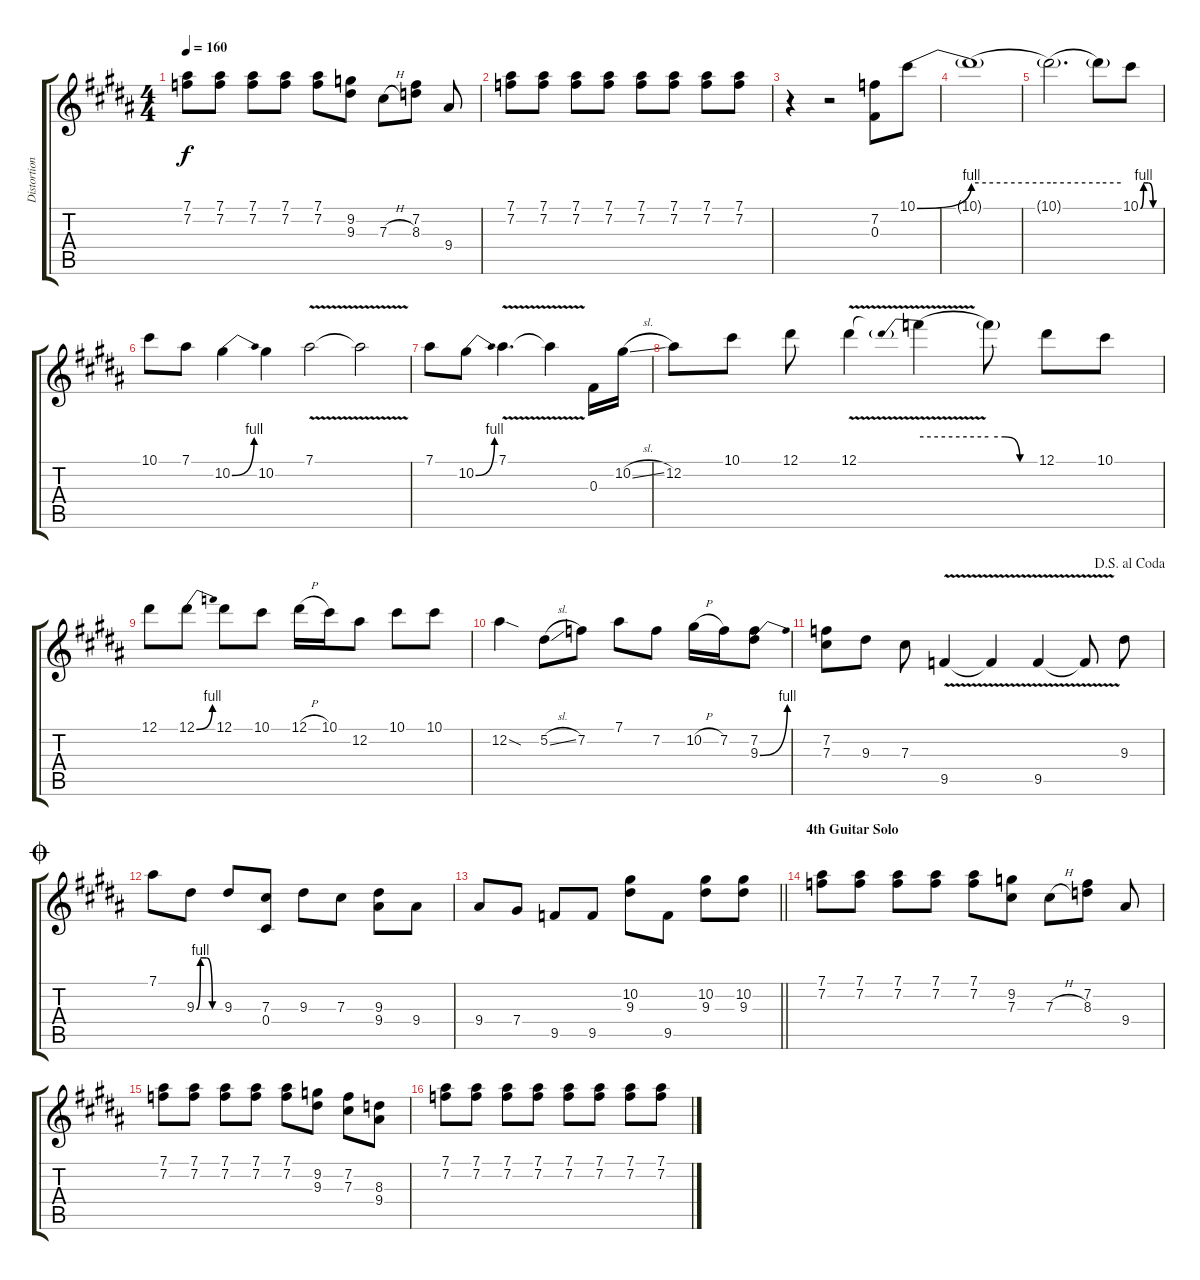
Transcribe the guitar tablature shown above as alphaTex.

\track ("Distortion Guitar" "Distortion") {instrument overdrivenguitar}
\staff {score tabs}
\tuning (Eb4 Bb3 Gb3 Db3 Ab2 Eb2) {hide}
\ts (4 4)
\tempo 160
\clef g2
\ks g#minor
(7.1 7.2).8{dy f} (7.1 7.2).8 (7.1 7.2).8 (7.1 7.2).8 (7.1 7.2).8 (9.2 9.3).8 7.3{h}.8 (7.2 8.3).8 9.4.8 |
\ks b
(7.1 7.2).8 (7.1 7.2).8 (7.1 7.2).8 (7.1 7.2).8 (7.1 7.2).8 (7.1 7.2).8 (7.1 7.2).8 (7.1 7.2).8 |
\ks g#minor
r.4 r.2 (7.2 0.3).8 10.1{be (bend 0 0 60 4)}.8 |
10.1{be (hold 0 4 60 4) t}.1 |
10.1{be (hold 0 4 60 4) t}.2{d} 10.1{be (hold 0 4 60 4) t}.8 10.1{be (custom 0 0 10 4 25 4 40 0 60 0)}.8 |
\ks b
10.1.8 7.1.8 10.2{be (bend 0 0 60 4)}.4 10.2.4 7.1{v}.2 7.1{t}.2 |
\ks g#minor
7.1.8 10.2{be (bend 0 0 60 4)}.8 7.1{v}.4{d} 7.1{t}.4 0.3.16 10.2{sl}.16 |
\ks b
12.2.8 10.1.8 12.1.8 12.1{v}.4 12.1{be (prebend 0 4 60 4) t}.4 12.1{be (custom 0 4 20 4 40 0 60 0) t}.8 12.1.8 10.1.8 |
\ks g#minor
12.1.8 12.1{be (bend 0 0 60 4)}.8 12.1.8 10.1.8 12.1{h}.16 10.1.16 12.2.8 10.1.8 10.1.8 |
\ks b
12.2{sod}.4 5.2{sl}.8 7.2.8 7.1.8 7.2.8 10.2{h}.16 7.2.16 (7.2 9.3{be (bend 0 0 60 4)}).8 |
\jump dalsegnoalcoda
\ks g#minor
(7.2 7.3).8 9.3.8 7.3.8 9.5{v}.4 9.5{t}.4 9.5{v}.4 9.5{t}.8 9.3.8 |
\jump coda
\ks b
7.1.8 9.3{be (custom 0 0 10 4 25 4 40 0 60 0)}.8 9.3.8 (7.3 0.4).8 9.3.8 7.3.8 (9.3 9.4).8 9.4.8 |
\barLineRight lightlight
\ks g#minor
9.4.8 7.4.8 9.5.8 9.5.8 (10.2 9.3).8 9.5.8 (10.2 9.3).8 (10.2 9.3).8 |
\section ("" "4th Guitar Solo")
(7.1 7.2).8 (7.1 7.2).8 (7.1 7.2).8 (7.1 7.2).8 (7.1 7.2).8 (9.2 7.3).8 7.3{h}.8 (7.2 8.3).8 9.4.8 |
(7.1 7.2).8 (7.1 7.2).8 (7.1 7.2).8 (7.1 7.2).8 (7.1 7.2).8 (9.2 9.3).8 (7.2 7.3).8 (8.3 9.4).8 |
(7.1 7.2).8 (7.1 7.2).8 (7.1 7.2).8 (7.1 7.2).8 (7.1 7.2).8 (7.1 7.2).8 (7.1 7.2).8 (7.1 7.2).8
